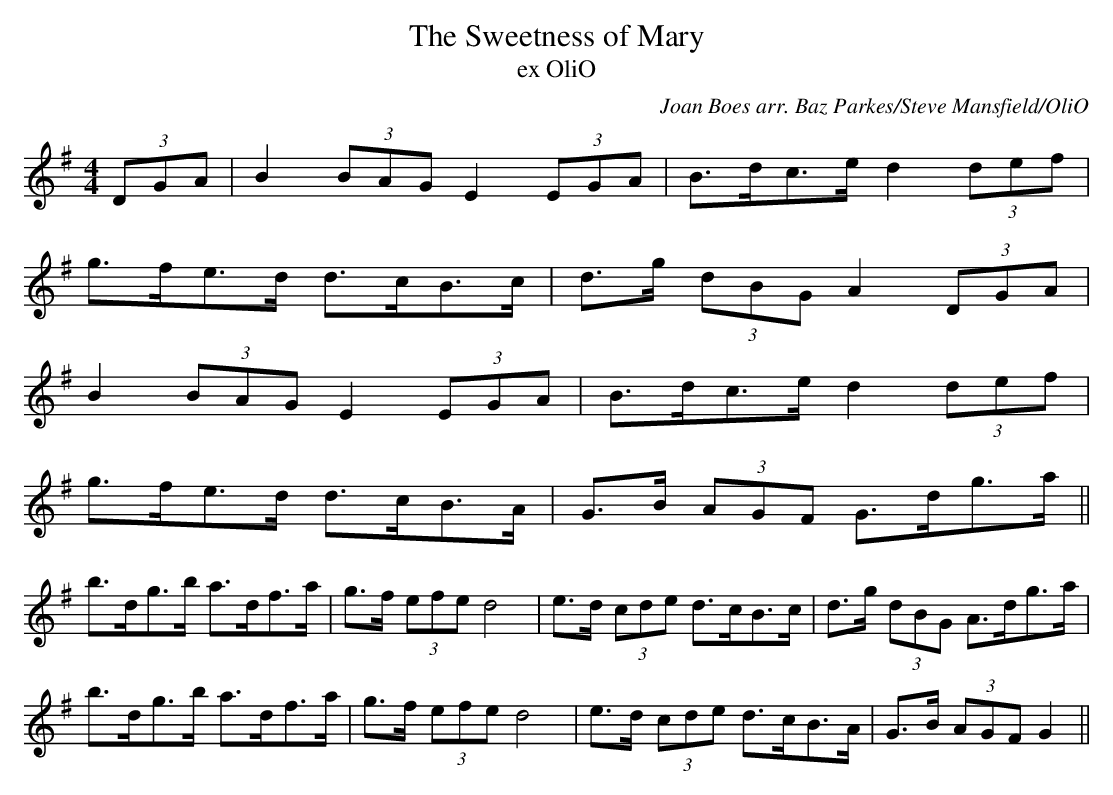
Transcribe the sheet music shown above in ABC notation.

X:1
T:The Sweetness of Mary
T:ex OliO
M:4/4
L:1/8
C:Joan Boes arr. Baz Parkes/Steve Mansfield/OliO
K:G
(3DGA | B2 (3BAG E2 (3EGA | B>dc>e d2 (3def |
g>fe>d d>cB>c | d>g (3dBG A2 (3DGA |
B2 (3BAG E2 (3EGA | B>dc>e d2 (3def |
g>fe>d d>cB>A | G>B (3AGF G>dg>a ||
b>dg>b a>df>a | g>f (3efe d4 | e>d (3cde d>cB>c | d>g (3dBG A>dg>a |
b>dg>b a>df>a | g>f (3efe d4 | e>d (3cde d>cB>A | G>B (3AGF G2 ||
